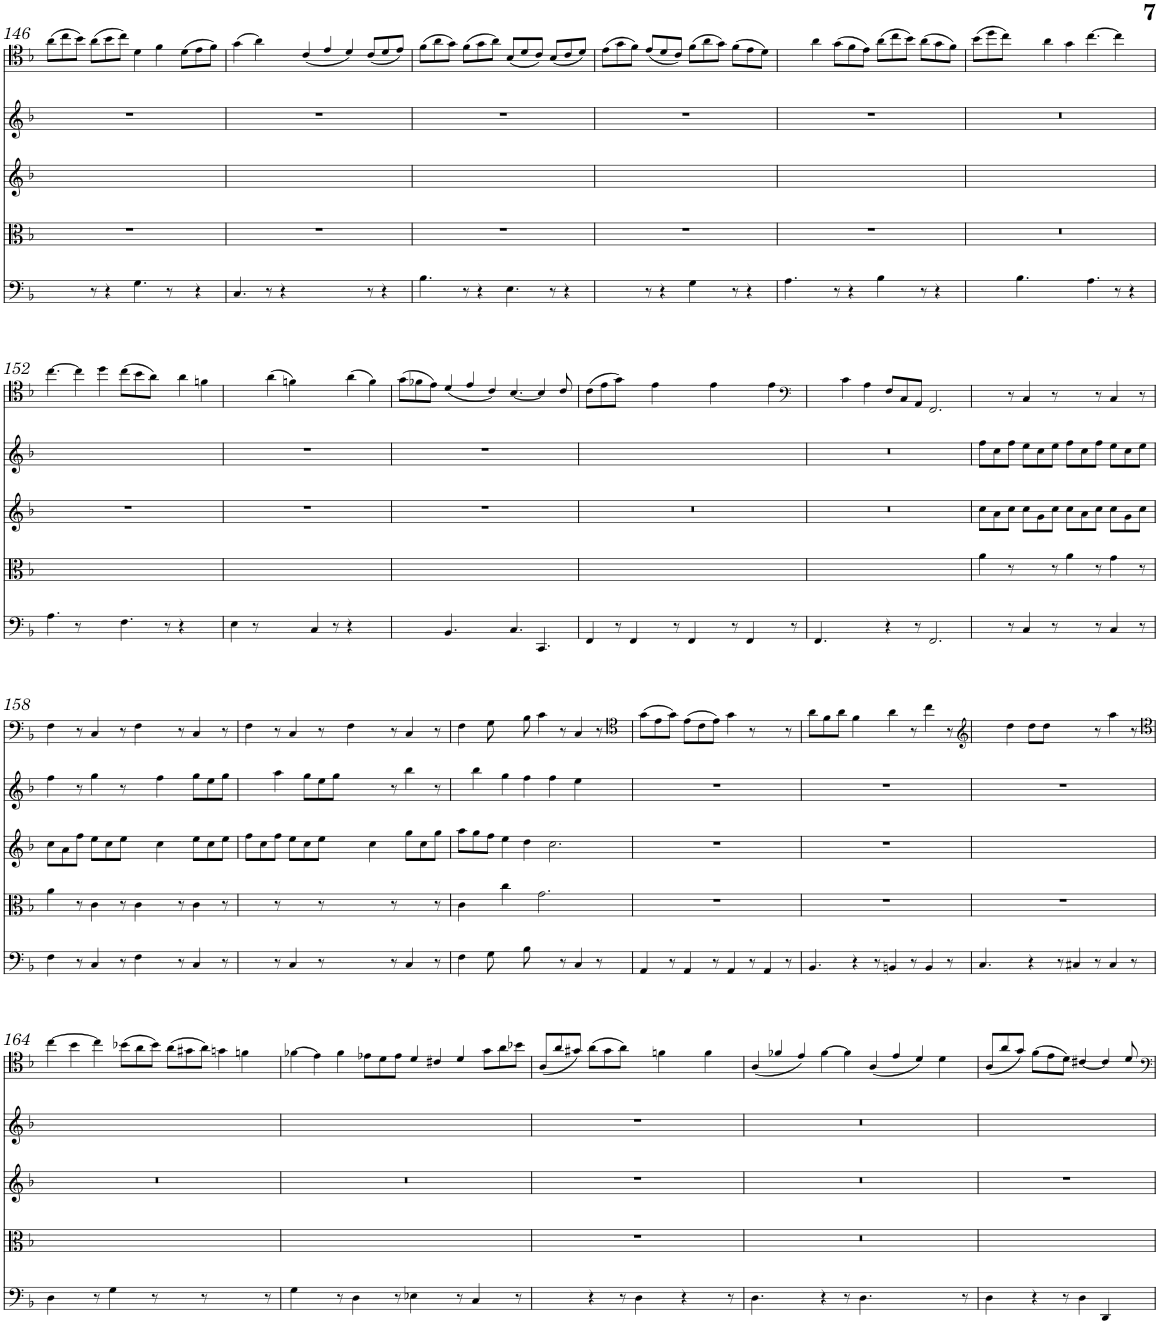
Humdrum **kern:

**kern	**kern	**kern	**kern	**kern
*part5	*part4	*part3	*part2	*part1
*staff5	*staff4	*staff3	*staff2	*staff1
*I"Voice	*I"Voice	*I"Voice	*I"Voice	*I"Voice
*I'V	*I'V	*I'V	*I'V	*I'V
!!LO:PB:g=z
*clefF4	*clefC3	*clefG2	*clefG2	*clefC4
*k[b-]	*k[b-]	*k[b-]	*k[b-]	*k[b-]
*M3/4	*M3/4	*M3/4	*M3/4	*M3/4
=146	=146	=146	=146	=146
4.ryy	2.r	2.ryy	2.r	(>8a\L
.	.	.	.	8cc\
.	.	.	.	8b-\J)
8r	.	.	.	(>8a\L
4r	.	.	.	8b-\
.	.	.	.	8cc\J)
4.G\	2..ryy	2..ryy	2..ryy	4d\
.	.	.	.	4f\
8r	.	.	.	.
8ryy	.	.	.	(>8d\L
4r	.	.	.	8e\
.	.	.	.	8f\J)
=147	=147	=147	=147	=147
4.C/	2.r	2.ryy	2.r	(>4g\
.	.	.	.	4a\)
8r	.	.	.	.
4r	.	.	.	4ryy
2.ryy	1ryy	1ryy	1ryy	(<4c/
.	.	.	.	4e/
.	.	.	.	4d/)
8r	.	.	.	(<8c/L
4r	.	.	.	8d/
.	8ryy	8ryy	8ryy	8e/J)
=148	=148	=148	=148	=148
4.B-\	2.r	2.ryy	2.r	(>8f\L
.	.	.	.	8a\
.	.	.	.	8g\J)
8r	.	.	.	(>8f\L
4r	.	.	.	8g\
.	.	.	.	8a\J)
4.E\	2.ryy	2.ryy	2.ryy	(<8B-/L
.	.	.	.	8d/
.	.	.	.	8c/J)
8r	.	.	.	(<8B-/L
4r	.	.	.	8c/
.	.	.	.	8d/J)
=149	=149	=149	=149	=149
4.ryy	2.r	2.ryy	2.r	(>8e\L
.	.	.	.	8g\
.	.	.	.	8f\J)
8r	.	.	.	(<8e/L
4r	.	.	.	8d/
.	.	.	.	8c/J)
4G\	2.ryy	2.ryy	2.ryy	(>8f\L
.	.	.	.	8a\
8ryy	.	.	.	8g\J)
8r	.	.	.	(>8f\L
4r	.	.	.	8e\
.	.	.	.	8d\J)
=150	=150	=150	=150	=150
4.A\	2.r	2.ryy	2.r	4.ryy
4ryy	.	.	.	4a\
8r	.	.	.	(>8g\L
4r	1ryy	1ryy	1ryy	8f\
.	.	.	.	8e\J)
4B-\	.	.	.	(>8a\L
.	.	.	.	8cc\
8ryy	.	.	.	8b-\J)
8r	.	.	.	(>8a\L
4r	.	.	.	8g\
.	.	.	.	8f\J)
=151	=151	=151	=151	=151
4.ryy	2.r	2.ryy	2.r	(>8b-\L
.	.	.	.	8dd\
.	.	.	.	8cc\J)
4.B-\	.	.	.	4.ryy
2ryy	1ryy	1ryy	1ryy	4a\
.	.	.	.	4g\
4.A\	.	.	.	[>4.cc\
8r	.	.	.	4cc\]
4r	4ryy	4ryy	4ryy	.
.	.	.	.	8ryy
!!LO:LB:g=z
=152	=152	=152	=152	=152
4.A\	2.ryy	2.r	2.ryy	[>4.cc\
8r	.	.	.	4cc\]
4ryy	.	.	.	.
.	.	.	.	[8dd\
8ryy	1ryy	1ryy	1ryy	8ryy
4.F\	.	.	.	(>8cc\L
.	.	.	.	8b-\
.	.	.	.	8a\J)
8r	.	.	.	8ryy
4r	.	.	.	4a\
4ryy	.	.	.	4fn\
.	8ryy	8ryy	8ryy	.
=153	=153	=153	=153	=153
4E\	2.ryy	2.r	2.r	4.ryy
8ryy	.	.	.	.
8r	.	.	.	8dd\]
4.ryy	.	.	.	(>4a\
.	1ryy	1ryy	1ryy	[8fn\)
4C/	.	.	.	4.ryy
8r	.	.	.	.
4r	.	.	.	(>4a\
4ryy	.	.	.	4f\)
=154	=154	=154	=154	=154
4.ryy	2.ryy	2.r	2.r	(>8g\L
.	.	.	.	8f\]
.	.	.	.	8f-X\
8ryy	.	.	.	8e\J)
4.BB-/	.	.	.	(<4d/
.	1ryy	1ryy	1ryy	[8e/
4.ryy	.	.	.	4c/)
.	.	.	.	[<4.B-/
4.C/	.	.	.	.
.	.	.	.	4B-/]
4.CC/	.	.	.	.
.	4ryy	4ryy	4ryy	8c/
.	.	.	.	8ryy
=155	=155	=155	=155	=155
4FF/	2.ryy	2.r	2.ryy	(>8c\L
.	.	.	.	8e/]
8r	.	.	.	8e\
4FF/	.	.	.	8g\J)
.	.	.	.	4ryy
8ryy	.	.	.	.
8ryy	1.ryy	1.ryy	1.ryy	[8e\
8r	.	.	.	4.ryy
4FF/	.	.	.	.
4ryy	.	.	.	4e\
8r	.	.	.	4.ryy
4FF/	.	.	.	.
4ryy	.	.	.	4e\
*	*	*	*	*clefF4
8r	.	.	.	8ryy
=156	=156	=156	=156	=156
4.FF/	2.ryy	2.r	2.r	4.ryy
8ryy	.	.	.	8e\]
4.ryy	.	.	.	4c\
.	1ryy	1ryy	1ryy	[8A\
4r	.	.	.	8F/L
.	.	.	.	8C/
8r	.	.	.	8AA/J
2.FF/	.	.	.	2.FF/
.	4ryy	4ryy	4ryy	.
=157	=157	=157	=157	=157
4ryy	4a\	8cc\L	8ff\L	4ryy
.	.	8a\	8cc\	.
8ryy	8r	8cc\J	8ff\J	8A\]
8r	4ryy	8cc\L	8ee\L	8r
4C/	.	8g\	8cc\	4C/
.	8r	8cc\J	8ee\J	.
8r	4a\	8cc\L	8ff\L	8r
4ryy	.	8a\	8cc\	4ryy
.	8r	8cc\J	8ff\J	.
8r	4g\	8cc\L	8ee\L	8r
4C/	.	8g\	8cc\	4C/
.	8r	8cc\J	8ee\J	.
8r	8ryy	8ryy	8ryy	8r
!!LO:LB:g=z
=158	=158	=158	=158	=158
4F\	4a\	8cc\L	4ff\	4F\
.	.	8a\	.	.
8r	8r	8ff\J	8r	8r
4C/	4c\	8ee\L	4gg\	4C/
.	.	8cc\	.	.
8r	8r	8ee\J	8r	8r
4F\	4c\	4ryy	4ryy	4F\
4ryy	4ryy	4cc\	4ff\	4ryy
8r	8r	8ryy	8ryy	8r
4C/	4c\	8ee\L	8gg\L	4C/
.	.	8cc\	8ee\	.
8r	8r	8ee\J	8gg\J	8r
=159	=159	=159	=159	=159
4ryy	4ryy	8ff\L	4ryy	4F\
.	.	8cc\	.	.
8r	8r	8ff\J	4aa\	8r
4C/	4ryy	8ee\L	.	4C/
.	.	8cc\	8gg\L	.
8r	8r	8ee\J	8ee\	8r
2ryy	2ryy	4.ryy	8gg\J	8ryy
.	.	.	2ryy	4F\
.	.	4cc\	.	4ryy
8ryy	8ryy	.	.	.
8r	8r	8ryy	8r	8r
4C/	4ryy	8gg\L	4bb-\	4C/
.	.	8cc\	.	.
8r	8r	8gg\J	8r	8r
=160	=160	=160	=160	=160
4F\	4c\	8aa\L	8ryy	4F\
.	.	8gg\	4bb-\	.
8G\	8ryy	8ff\J	.	8G\
4ryy	4cc\	4ee\	4gg\	4ryy
8B-\	8ryy	[8dd\	[8ff\	8B-\
4ryy	2.g\	8ryy	8ryy	4c\
.	.	2.cc\	4ff\	.
8r	.	.	.	8r
4C/	.	.	4ee\	4C/
8r	.	.	4ryy	8r
*	*	*	*	*clefC4
8ryy	8ryy	.	.	8ryy
=161	=161	=161	=161	=161
4AA/	2.r	2.r	2.r	(>8g\L
.	.	.	.	8e\
8r	.	.	.	8g\J)
4AA/	.	.	.	(>8e\L
.	.	.	.	8c\
8r	.	.	.	8e\J)
4AA/	2.ryy	8dd\]	8ff\]	4g\
.	.	2ryy	2ryy	.
8r	.	.	.	8r
4AA/	.	.	.	4ryy
8r	.	8ryy	8ryy	8r
=162	=162	=162	=162	=162
4.BB-/	2.r	2.r	2.r	8a\L
.	.	.	.	8f\
.	.	.	.	8a\J
4r	.	.	.	4f\
8r	.	.	.	8ryy
4BBn/	2.ryy	2.ryy	2.ryy	4a\
8r	.	.	.	8r
4BB/	.	.	.	4cc\
8r	.	.	.	8r
=163	=163	=163	=163	=163
*	*	*	*	*clefG2
4.C/	2.r	2.ryy	2.r	4.ryy
4ryy	.	.	.	4dd\
8r	.	.	.	8dd\L
8ryy	1ryy	1ryy	1ryy	8dd\J
8r	.	.	.	4.ryy
4C#X/	.	.	.	.
8r	.	.	.	8r
4C#/	.	.	.	4aa\
8r	.	.	.	8r
!!LO:LB:g=z
=164	=164	=164	=164	=164
*	*	*	*	*clefC4
4D\	2.ryy	2.r	2.ryy	[>4cc\
8r	.	.	.	4b-\
4ryy	.	.	.	.
.	.	.	.	4cc\]
8r	.	.	.	.
[8G\	1ryy	1ryy	1ryy	(>8b-X\L
8ryy	.	.	.	8a\
8r	.	.	.	8b-\J)
4ryy	.	.	.	(>8a\L
.	.	.	.	8g#X\
8r	.	.	.	8a\J)
2ryy	.	.	.	4gn\
.	4.ryy	4.ryy	4.ryy	4fn\
8r	.	.	.	8ryy
=165	=165	=165	=165	=165
4G\	2.ryy	2.r	2.ryy	[>4f-X\
8G\]	.	.	.	4e\]
4ryy	.	.	.	.
.	.	.	.	4f-\
8r	.	.	.	.
[8D\	1.ryy	1.ryy	1.ryy	8e-X\L
8ryy	.	.	.	8d\
8r	.	.	.	8e-\J
4E-X\	.	.	.	4d/
4ryy	.	.	.	4c#X/
8r	.	.	.	4d/
4C/	.	.	.	.
.	.	.	.	8g\L
8ryy	.	.	.	8a\
8r	.	.	.	8b-X\J
=166	=166	=166	=166	=166
4.ryy	2.r	2.r	2.r	(<8A/L
.	.	.	.	8a/
.	.	.	.	8g#X/J)
8D\]	.	.	.	(>8a\L
4r	.	.	.	8g#\
.	.	.	.	8a\J)
8r	1ryy	1ryy	1ryy	4ryy
4D\	.	.	.	.
.	.	.	.	4fn\
4ryy	.	.	.	.
.	.	.	.	4ryy
4r	.	.	.	.
.	.	.	.	4f\
4ryy	.	.	.	.
.	4ryy	4ryy	4ryy	8ryy
8r	.	.	.	8ryy
=167	=167	=167	=167	=167
4.D\	2.r	2.r	2.r	(<4A/
.	.	.	.	4f-X/
4.ryy	.	.	.	.
.	.	.	.	4e/)
4r	1ryy	1ryy	1ryy	[>4f-\
8r	.	.	.	4f-\]
4.D\	.	.	.	.
.	.	.	.	(<4A/
2.ryy	.	.	.	4e/
.	2ryy	2ryy	2ryy	4d/)
.	.	.	.	4d\
8r	8ryy	8ryy	8ryy	8ryy
=168	=168	=168	=168	=168
4D\	2.ryy	2.r	2.ryy	(<8A/L
.	.	.	.	8a/
8ryy	.	.	.	8g/J)
4r	.	.	.	(>8f\L
.	.	.	.	8e\
8r	.	.	.	8d\J)
4D\	2ryy	2ryy	2ryy	[<4c#X/
4DD/	.	.	.	4c#/]
8ryy	8ryy	8ryy	8ryy	8d/
=	=	=	=	=
*-	*-	*-	*-	*-
